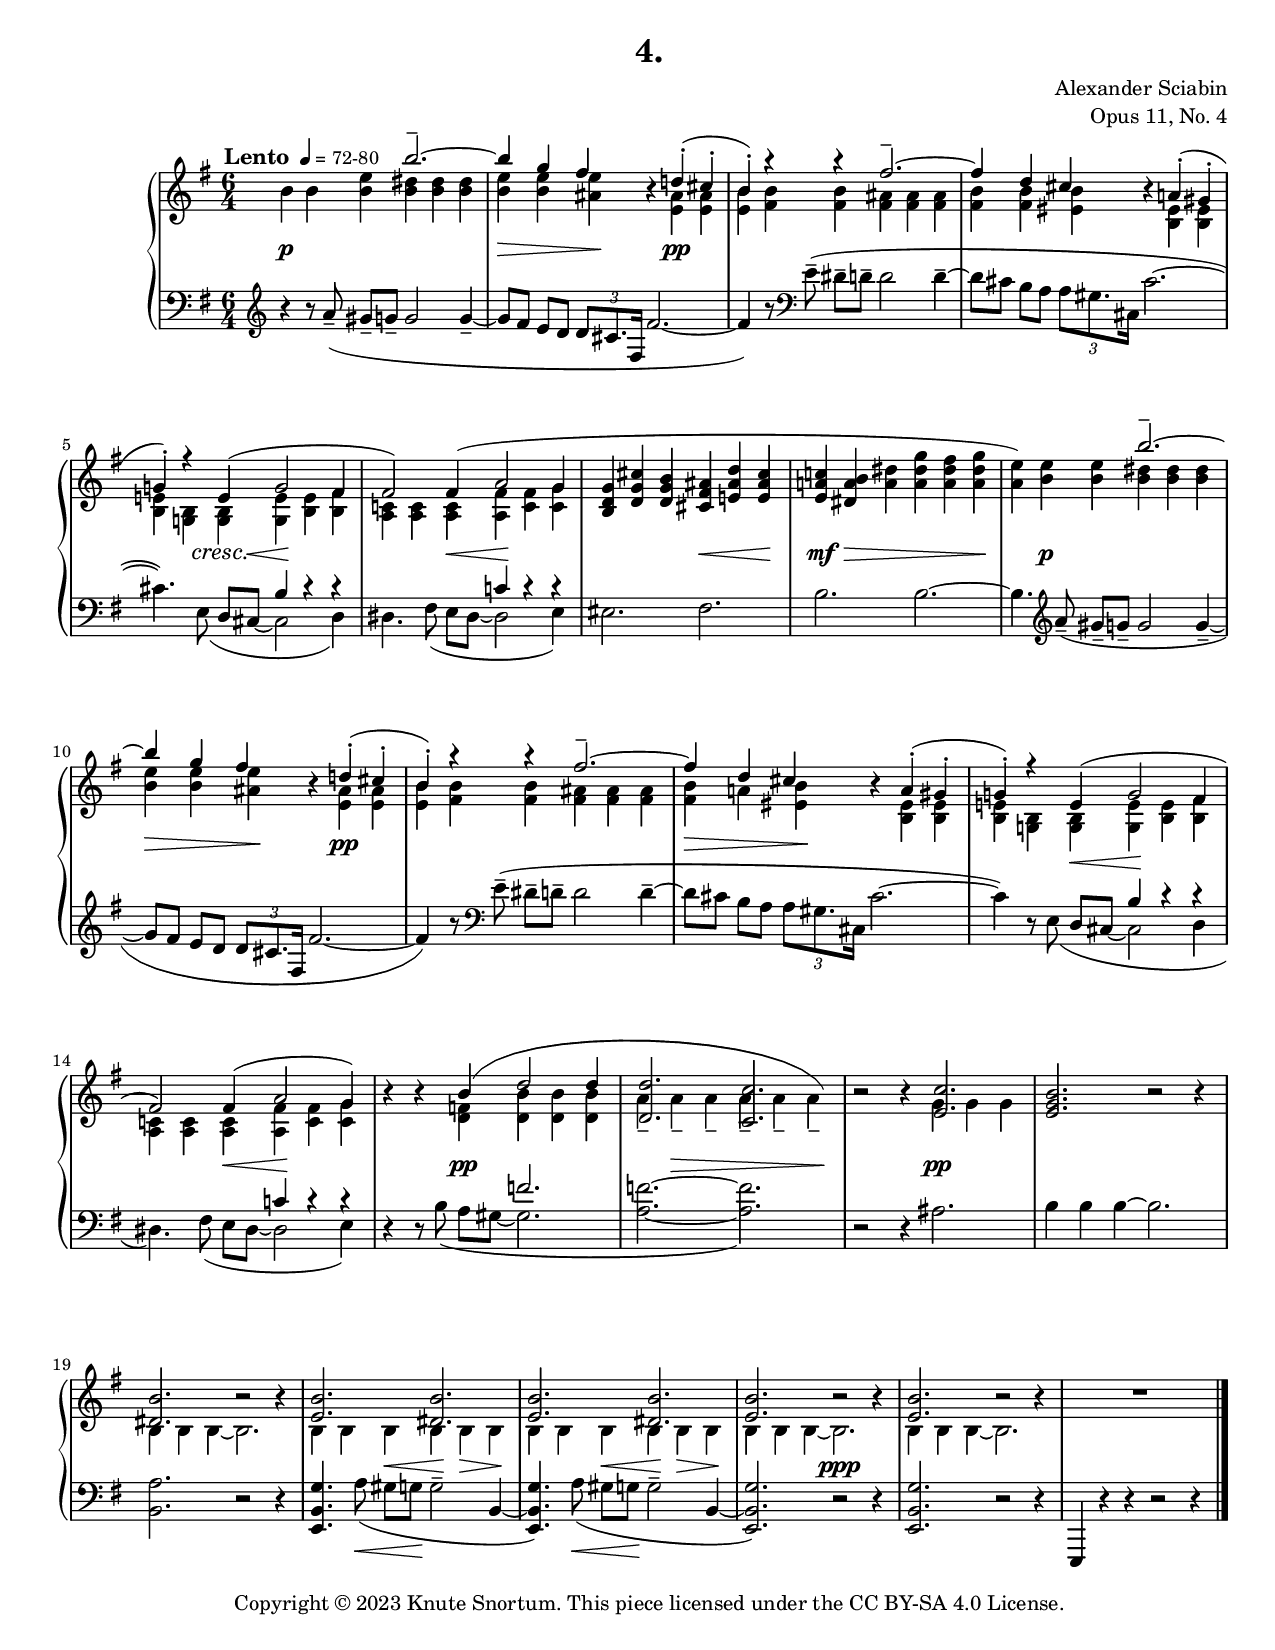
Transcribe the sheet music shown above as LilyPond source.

\version "2.24.0"

\include "includes/header-paper.ily"
%...+....1....+....2....+....3....+....4....+....5....+....6....+....7....+....

\version "2.24.0"
\language "english"

\include "global-variables.ily"
%%%%%%%%%%%%%%%%%%%%%%%%%%%%%%
%%% Force the initial clef %%%
%%%%%%%%%%%%%%%%%%%%%%%%%%%%%%

% Append markup in the text property to the grob
#(define (append-markup grob old-stencil)
  (ly:stencil-combine-at-edge
    old-stencil X RIGHT (ly:text-interface::print grob)))

trebleToBass = {
  \clef bass
  % Fake staff clef appearance
  \once \override Staff.Clef.glyph-name = #"clefs.G"
  \once \override Staff.Clef.Y-offset = #-1
  % Make sure any key signatures will printed with respect to
  % correct middle c position expected for treble clef
  \once \set Staff.middleCClefPosition = -6
  % Append change clef to the time signature
  \once \override Staff.TimeSignature.text = \markup {
    \hspace #1.2
    \raise #1
    \musicglyph "clefs.F_change"
  }
  \once \override Staff.TimeSignature.stencil = #(lambda (grob)
    (append-markup grob (ly:time-signature::print grob)))
}

bassToTreble = {
  \clef treble
  % Fake staff clef appearance
  \once \override Staff.Clef.glyph-name = #"clefs.F"
  \once \override Staff.Clef.Y-offset = #1
  % Make sure any key signatures will printed with respect to
  % correct middle c position expected for bass clef
  \once \set Staff.middleCClefPosition = 6
  % Append change clef to the time signature
  \once \override Staff.TimeSignature.text = \markup {
    \hspace #1.2
    \lower #1
    \musicglyph "clefs.G_change"
  }
  \once \override Staff.TimeSignature.stencil = #(lambda (grob)
    (append-markup grob (ly:time-signature::print grob)))
}


%%% Positions and shapes %%%

slurShapeA = \shape #'(
                        ((0 . 0) (0 . 0) (0 . 0) (0 . 0))
                        ((0 . 0) (0 . 0) (0 . 0) (0 . 0.25))
                        ) \etc

%%% Music %%%

global = {
  \time 6/4
  \numericTimeSignature
  \key e \minor
  \accidentalStyle piano
  % Group eight-notes in twos
  \set Timing.beamExceptions = #'()
  \set Timing.baseMoment = #(ly:make-moment 1/4)
  \set Timing.beatStructure = 1,1,1,1,1,1
}

rightHandUpper = \relative {
  \textMark \markup \tempo-markup Lento #2 #0 72-80
  \voiceOne
  s2. b''2.--~ |
  b4 g fs s d-.( cs-. |
  b4-.) r r fs'2.--~ |
  fs4 d cs s a-.( gs-. |
  g4-.) r e( g2 fs4 |
  fs2) fs4( a2 g4 |
  \oneVoice
  <b, d g>4 <d g cs> <d g b> <cs fs as> <e as d> <e as cs> |
  <e a c>4 <ds a' b> <a' ds> <a ds g> <a ds fs> <a ds g> |
  
  \barNumberCheck 9
  <a e'>4) <b e> q \voiceOne b'2.--~ |
  b4 g fs s d-.( cs-. |
  b4-.) r r fs'2.--~ |
  fs4 d cs s a-.( gs-. |
  g4-.) r e( g2 fs4 |
  fs2) fs4( a2 g4) |
  s2 b4( d2 d4 |
  <d, d'>2. <c c'>2.*2/3 \hideNoteHead a4) |
  
  \barNumberCheck 17
  s2. <e' c'> |
  \oneVoice <e g b>2. r2 r4 | 
  \voiceOne
  <ds b'>2. b'2\rest b4\rest |
  <e, b'>2. <ds b'> |
  <e b'>2. <ds b'> |
  <e b'>2. b'2\rest b4\rest |
  <e, b'>2. b'2\rest b4\rest |
  \oneVoice R1. |
  \bar "|."
}

rightHandLower = \relative {
  \voiceTwo
  b'4 b <b e> <b ds> q q |
  <b e>4 q <as e'> \oneVoice r \voiceTwo <e as> q |
  <e b'>4 <fs b> q <fs as> q q |
  <fs b>4 q <es b'> \oneVoice r \voiceTwo <b es> q |
  <b e>4 <g b> q <g e'> <b e> <b fs'> |
  <a c>4 q q <a fs'> <c fs> <c g'> |
  s1. * 2 |
  
  \barNumberCheck 9
  s2. <b' ds>4 q q |
  <b e> q <as e'> \oneVoice r \voiceTwo <e as> q |
  <e b'>4 <fs b> q <fs as> q q |
  <fs b> a <es b'> \oneVoice r \voiceTwo <b es> q |
  <b e>4 <g b> q\< <g e'>\! <b e> <b fs'> |
  <a c>4 q q <a fs'> <c fs> <c g'> |
  \oneVoice r4 r \voiceTwo <d f> <d b'> q q |
  % first tenuto, SrcB
  a'4-- a-- a-- a-- a-- a-- |
  
  \barNumberCheck 17
  \oneVoice r2 r4 \voiceTwo g g g |
  s1. |
  b,4 b b~ b2. |
  b4 b b b b b |
  b4 b b b b b |
  b4 b b~ b2. |
  b4 b b~ b2. |
  s1. |
}

rightHand = {
  \global
  << 
    \new Voice \rightHandUpper
    \new Voice \rightHandLower
  >>
}

leftHandUpper = \relative {
  \voiceThree
  s1. * 4 |
  s2. b4 r r |
  s2. c4 r c\rest |
  s1. * 2 |
  
  \barNumberCheck 9
  s1. * 4 |
  s2. b4 r r |
  s2. c4 r c\rest |
  s2. f |
}

leftHandLower = \relative {
  \omit TupletBracket
  \bassToTreble
  r4 r8 a'--( gs-- g-- g2 g4--~ |
  g8 fs e d \tuplet 3/2 { d cs8. fs,16 } fs'2.~ |
  fs4) r8 \clef bass e---\slurShapeA ( ds-- d-- d2 d4--~ |
  d8 cs b a \tuplet 3/2 { a gs8. cs,16 } cs'2.~ |
  cs4.) e,8_( d cs~ \voiceFour cs2 d4) |
  ds4. fs8( e ds~ ds2 e4) |
  \oneVoice
  es2. fs |
  b2. b~ |
  
  \barNumberCheck 9
  b4. \clef treble a'8--( gs-- g-- g2 g4--~ |
  g8 fs e d \tuplet 3/2 { d cs8. fs,16 } fs'2.~ |
  fs4) r8 \clef bass e--( ds-- d-- d2 d4--~ |
  d8 cs b a \tuplet 3/2 { a gs8. cs,16 } cs'2.~ |
  cs4) r8 e,8_( d cs~ \voiceFour cs2 d4 |
  ds4.) fs8( e ds~ ds2 e4) |
  \oneVoice r4 r8 \voiceFour b'( a gs~ gs2. |
  \oneVoice
  <a f'>2.~ q) |
  
  \barNumberCheck 17
  r2 r4 as2. |
  b4 b b~ b2. |
  <b, a'>2. r2 r4 |
  % tenuto on fourth beat, g, SrcB
  <e, b' g'>4. a'8_(\< gs g\! g2-- b,4~ |
  <e, b' g'>4.) a'8_(\< gs g\! g2-- b,4~ |
  <e, b' g'>2.) r2 r4 |
  <e b' g'>2. r2 r4 |
  e,4 r r r2 r4 |
}

leftHand = {
  \global
  << 
    \new Voice \leftHandUpper
    \new Voice \leftHandLower
  >>
}

dynamics = {
  \override DynamicTextSpanner.style = #'none
  s1.\p |
  s2\> s4\! s s2\pp |
  s1. * 2 |
  s4. s4-\tweak extra-offset #'(-0.5 . 0) \cresc s8\< s4\! s2 |
  s2 s4\< s\! s2 |
  s2. s2\< s4\! |
  s1\mf\> s4 s\! |
  
  \barNumberCheck 9
  s4 s\p s1 |
  s2\> s4\! s4 s2\pp |
  s1. |
  s2\> s4\! s2. |
  % s2 s4\< s\! s2 |
  s1. |
  s2 s4\< s\! s2 |
  s2 s1\pp |
  s4 s2\> s s4\! |
  
  \barNumberCheck 17
  s2. s\pp |
  s1. * 2 |
  s2 s4\< s\! s\> s\! |
  s2 s4\< s\! s\> s\! |
  s2. s\ppp |
  s1. * 2 |
}

preludeFourNotes =
\score {
  \header {
    title = "4."
    composer = "Alexander Sciabin"
    opus = "Opus 11, No. 4"
  }
  \keepWithTag layout  
  \new PianoStaff <<
    \new Staff = "upper" \rightHand
    \new Dynamics \dynamics
    \new Staff = "lower" \leftHand
  >>
  \layout {}
}

\include "articulate.ly"

preludeFourMidi =
\book {
  \bookOutputName "prelude-op11-no04"
  \score {
    \keepWithTag midi
    \articulate <<
      \new Staff = "upper" << \rightHand \dynamics >>
      \new Staff = "lower" << \leftHand \dynamics >>
    >>
    \midi {
      \tempo 4 = 76
    }
  }
}


\preludeFourNotes
\preludeFourMidi
